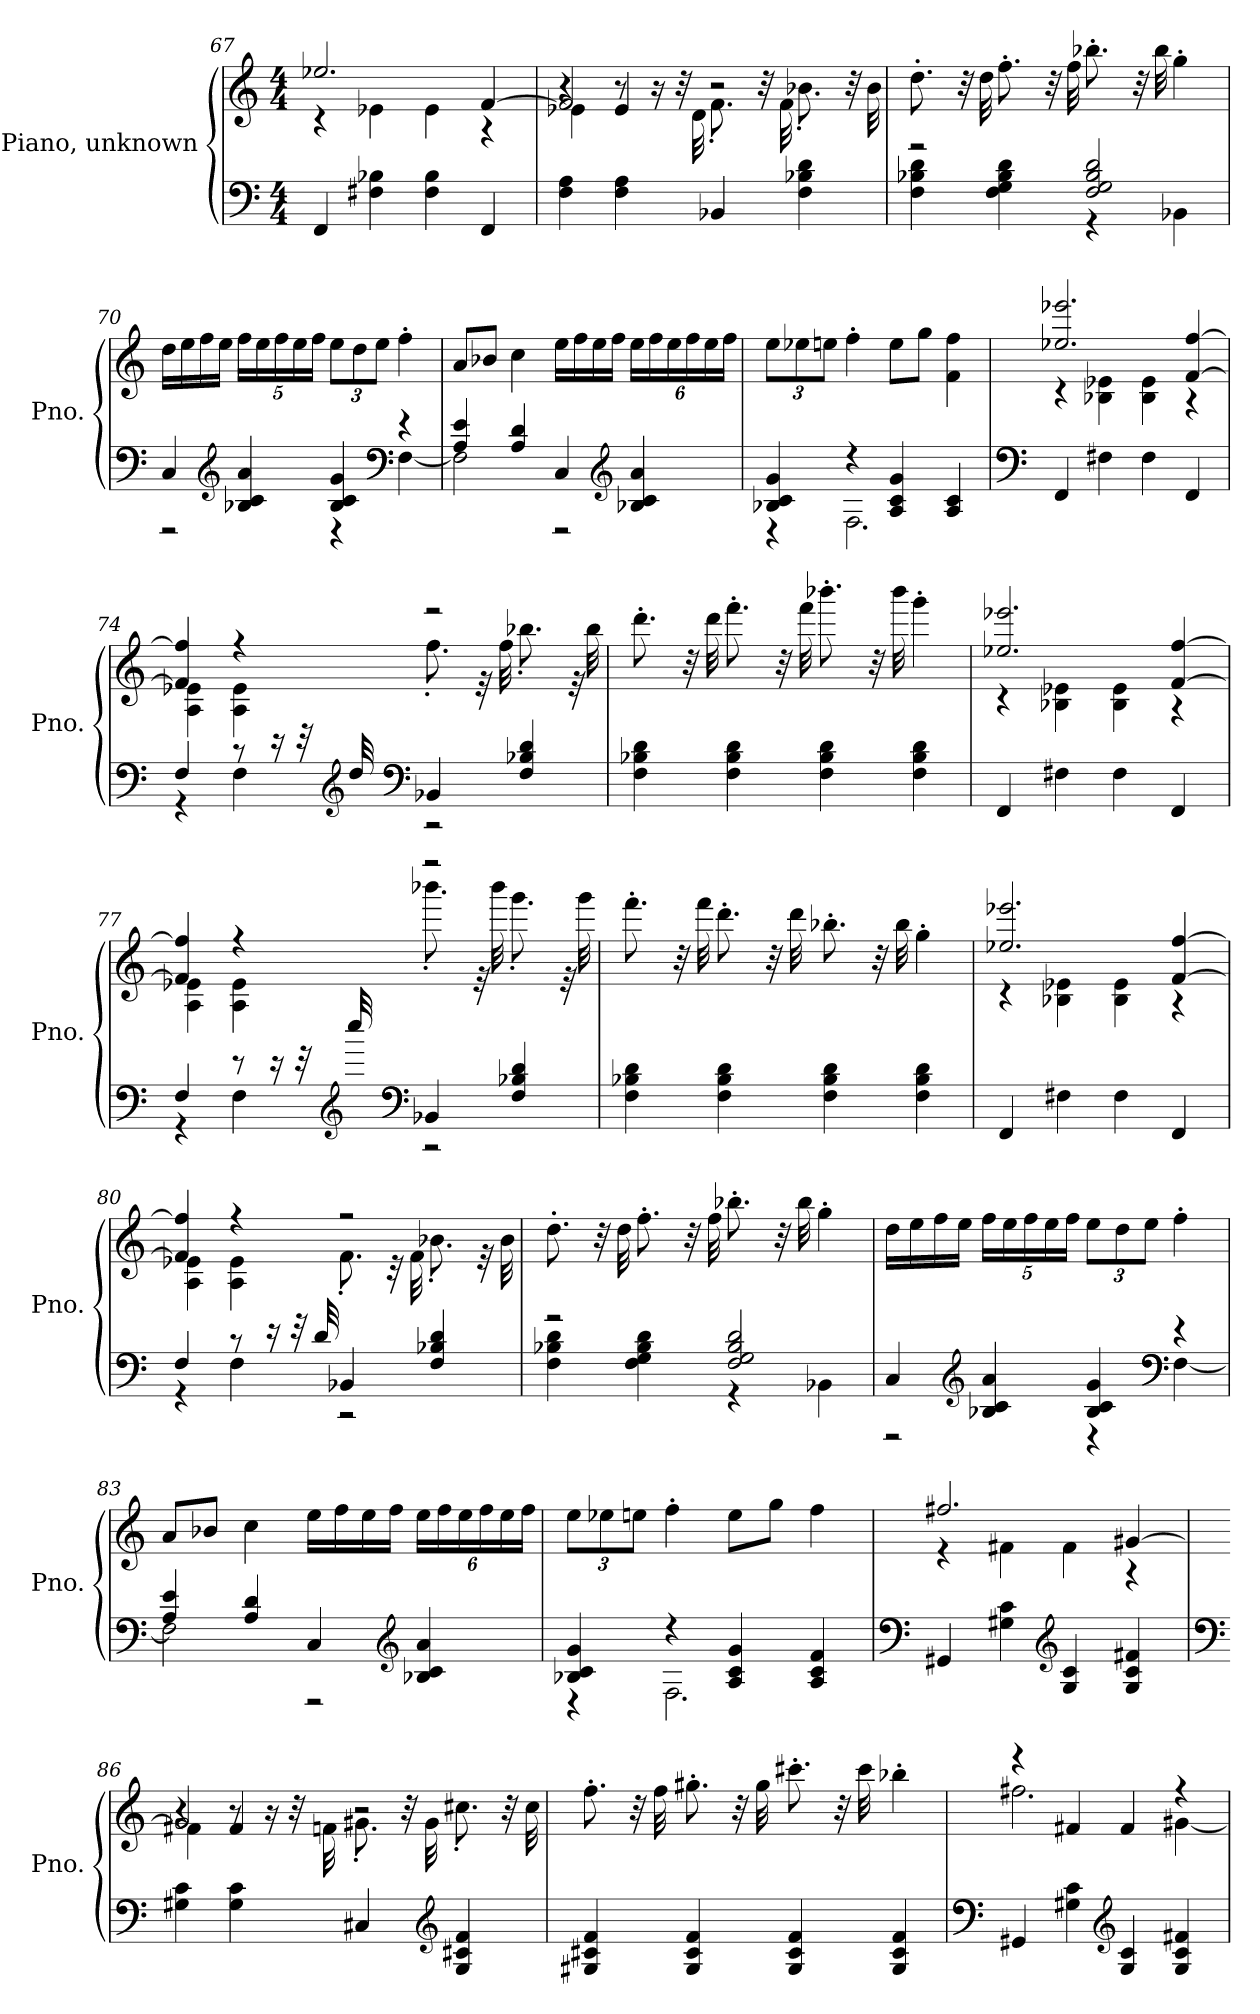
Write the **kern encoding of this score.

**kern	**kern
*part1	*part1
*staff2	*staff1
*I"Piano, unknown	*
*I'Pno.	*
*clefF4	*clefG2
*k[]	*k[]
*M4/4	*M4/4
=67	=67
*	*^
4FF/	2.ee-X/	4r
4F#X\ 4B-X\	.	4e-X\
4F#\ 4B-\	.	4e-\
4FF/	[4f/	4r
!!LO:LB:g=z
=68	=68	=68
*	*	*^
4F\ 4A\	2f/]	4e-X\	4r
4F\ 4A\	.	8r	4e-/
.	.	16r	.
.	.	32r	.
.	.	32d\	.
4BB-X/	2r	8.f'\	2r
.	.	32r	.
.	.	32f\	.
4F\ 4B-X\ 4d\	.	8.b-X'\	.
.	.	32r	.
.	.	32b-\	.
*	*v	*v	*v
=69	=69
*^	*
2r	4F\ 4B-X\ 4d\	8.dd'\
.	.	32r
.	.	32dd\
.	4F\ 4G\ 4B-\ 4d\	8.ff'\
.	.	32r
.	.	32ff\
2F/ 2G/ 2B-/ 2d/	4r	8.bb-X'\
.	.	32r
.	.	32bb-\
.	4BB-X\	4gg'\
=70	=70	=70
4C/	2r	16dd\LL
.	.	16ee\
.	.	16ff\
.	.	16ee\JJ
*clefG2	*	*
*	*	*Xbrackettup
4B-X/ 4c/ 4a/	.	20ff\LL
.	.	20ee\
.	.	20ff\
.	.	20ee\
.	.	20ff\JJ
4B-/ 4c/ 4g/	4r	12ee\L
.	.	12dd\
.	.	12ee\J
*clefF4	*	*
4r	[4F\	4ff'\
!!LO:PB:g=z
=71	=71	=71
4A/ 4e/	2F\]	8a/L
.	.	8b-X/J
4A/ 4d/	.	4cc\
4C/	2r	16ee\LL
.	.	16ff\
.	.	16ee\
.	.	16ff\JJ
*clefG2	*	*
4B-X/ 4c/ 4a/	.	24ee\LL
.	.	24ff\
.	.	24ee\
.	.	24ff\
.	.	24ee\
.	.	24ff\JJ
=72	=72	=72
4B-X/ 4c/ 4g/	4r	12ee\L
.	.	12ee-X\
.	.	12een\J
4r	2.F\	4ff'\
4A/ 4c/ 4g/	.	8ee\L
.	.	8gg\J
4A/ 4c/	.	4f\ 4ff\
*v	*v	*
=73	=73
*clefF4	*
*	*^
4FF/	2.ee-X/ 2.eee-X/	4r
4F#X\	.	4B-X\ 4e-X\
4F#\	.	4B-\ 4e-\
4FF/	[4f/ [4ff/	4r
!!LO:LB:g=z	!!
=74	=74	=74
*^	*	*
4F/	4r	4f/] 4ff/]	4A\ 4e-X\
8r	4F\	4r	4A\ 4e-\
16r	.	.	.
32r	.	.	.
*clefG2	*	*	*
32dd/	.	.	.
*clefF4	*	*	*
4BB-X/	2r	2r	8.ff'\
.	.	.	32r
.	.	.	32ff\
4F/ 4B-X/ 4d/	.	.	8.bb-X'\
.	.	.	32r
.	.	.	32bb-\
*v	*v	*	*
*	*v	*v
=75	=75
4F\ 4B-X\ 4d\	8.ddd'\
.	32r
.	32ddd\
4F\ 4B-\ 4d\	8.fff'\
.	32r
.	32fff\
4F\ 4B-\ 4d\	8.bbb-X'\
.	32r
.	32bbb-\
4F\ 4B-\ 4d\	4ggg'\
=76	=76
*	*^
4FF/	2.ee-X/ 2.eee-X/	4r
4F#X\	.	4B-X\ 4e-X\
4F#\	.	4B-\ 4e-\
4FF/	[4f/ [4ff/	4r
!!LO:LB:g=z	!!
=77	=77	=77
*^	*	*
4F/	4r	4f/] 4ff/]	4A\ 4e-X\
8r	4F\	4r	4A\ 4e-\
16r	.	.	.
32r	.	.	.
*clefG2	*	*	*
32cccc/	.	.	.
*clefF4	*	*	*
4BB-X/	2r	2r	8.bbb-X'\
.	.	.	32r
.	.	.	32bbb-\
4F/ 4B-X/ 4d/	.	.	8.ggg'\
.	.	.	32r
.	.	.	32ggg\
*v	*v	*	*
*	*v	*v
=78	=78
4F\ 4B-X\ 4d\	8.fff'\
.	32r
.	32fff\
4F\ 4B-\ 4d\	8.ddd'\
.	32r
.	32ddd\
4F\ 4B-\ 4d\	8.bb-X'\
.	32r
.	32bb-\
4F\ 4B-\ 4d\	4gg'\
=79	=79
*	*^
4FF/	2.ee-X/ 2.eee-X/	4r
4F#X\	.	4B-X\ 4e-X\
4F#\	.	4B-\ 4e-\
4FF/	[4f/ [4ff/	4r
!!LO:LB:g=z	!!
=80	=80	=80
*^	*	*
4F/	4r	4f/] 4ff/]	4A\ 4e-X\
8r	4F\	4r	4A\ 4e-\
16r	.	.	.
32r	.	.	.
32d/	.	.	.
4BB-X/	2r	2r	8.f'\
.	.	.	32r
.	.	.	32f\
4F/ 4B-X/ 4d/	.	.	8.b-X'\
.	.	.	32r
.	.	.	32b-\
*	*	*v	*v
=81	=81	=81
2r	4F\ 4B-X\ 4d\	8.dd'\
.	.	32r
.	.	32dd\
.	4F\ 4G\ 4B-\ 4d\	8.ff'\
.	.	32r
.	.	32ff\
2F/ 2G/ 2B-/ 2d/	4r	8.bb-X'\
.	.	32r
.	.	32bb-\
.	4BB-X\	4gg'\
=82	=82	=82
4C/	2r	16dd\LL
.	.	16ee\
.	.	16ff\
.	.	16ee\JJ
*clefG2	*	*
4B-X/ 4c/ 4a/	.	20ff\LL
.	.	20ee\
.	.	20ff\
.	.	20ee\
.	.	20ff\JJ
4B-/ 4c/ 4g/	4r	12ee\L
.	.	12dd\
.	.	12ee\J
*clefF4	*	*
4r	[4F\	4ff'\
!!LO:LB:g=z
=83	=83	=83
4A/ 4e/	2F\]	8a/L
.	.	8b-X/J
4A/ 4d/	.	4cc\
4C/	2r	16ee\LL
.	.	16ff\
.	.	16ee\
.	.	16ff\JJ
*clefG2	*	*
4B-X/ 4c/ 4a/	.	24ee\LL
.	.	24ff\
.	.	24ee\
.	.	24ff\
.	.	24ee\
.	.	24ff\JJ
=84	=84	=84
4B-X/ 4c/ 4g/	4r	12ee\L
.	.	12ee-X\
.	.	12een\J
4r	2.F\	4ff'\
4A/ 4c/ 4g/	.	8ee\L
.	.	8gg\J
4A/ 4c/ 4f/	.	4ff\
*v	*v	*
=85	=85
*clefF4	*
*	*^
4GG#X/	2.ff#X/	4r
4G#X\ 4c\	.	4f#X\
*clefG2	*	*
4G#/ 4c/	.	4f#\
4G#/ 4c/ 4f#X/	[4g#X/	4r
*	*v	*v
!!LO:LB:g=z
=86	=86
*clefF4	*
*	*^
*	*	*^
4G#X\ 4c\	2g#/]	4f#X\	4r
4G#\ 4c\	.	8r	4f#/
.	.	16r	.
.	.	32r	.
.	.	32fn\	.
4C#X/	2r	8.g#X'\	2r
.	.	32r	.
.	.	32g#\	.
*clefG2	*	*	*
4G#/ 4c#X/ 4f/	.	8.cc#X'\	.
.	.	32r	.
.	.	32cc#\	.
*	*v	*v	*v
=87	=87
4G#X/ 4c#X/ 4f/	8.ff'\
.	32r
.	32ff\
4G#/ 4c#/ 4f/	8.gg#X'\
.	32r
.	32gg#\
4G#/ 4c#/ 4f/	8.ccc#X'\
.	32r
.	32ccc#\
4G#/ 4c#/ 4f/	4bb-X'\
=88	=88
*clefF4	*
*	*^
4GG#X/	4r	2.ff#X\
4G#X\ 4c\	4f#X/	.
*clefG2	*	*
4G#/ 4c/	4f#/	.
4G#/ 4c/ 4f#X/	4r	[4g#X\
*	*v	*v
=	=
*-	*-
